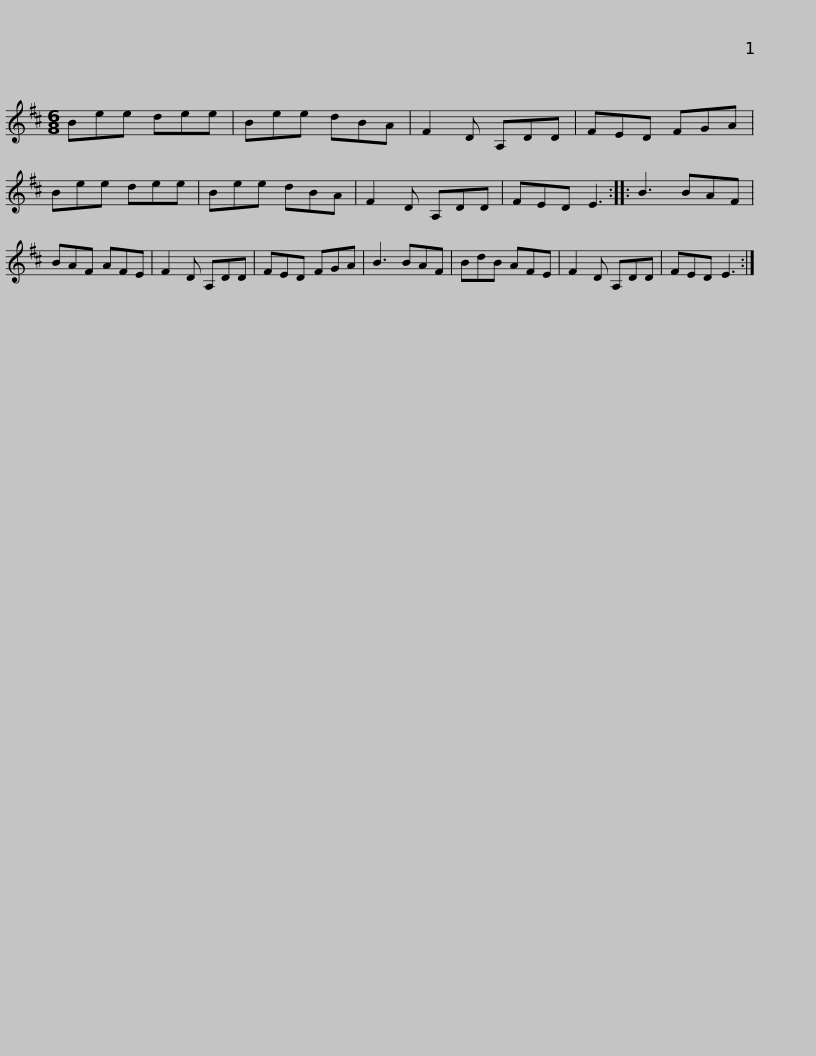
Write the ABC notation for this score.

X:1
L:1/8
M:6/8
I:linebreak $
K:D
V:1 treble
V:1
 Bee dee | Bee dBA | F2 D A,DD | FED FGA |$ Bee dee | %5
 Bee dBA | F2 D A,DD | FED E3 ::$ B3 BAF | BAF AFE | %10
 F2 D A,DD | FED FGA |$ B3 BAF | BdB AFE | F2 D A,DD | %15
 FED E3 :| %16
